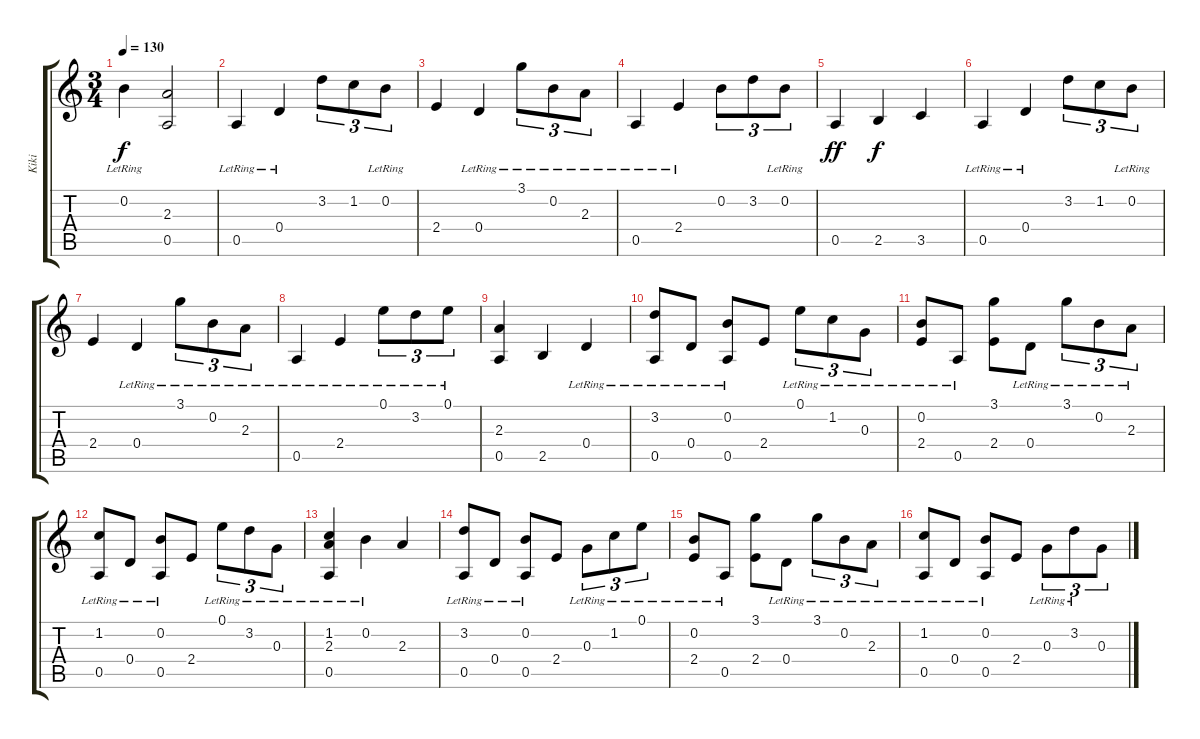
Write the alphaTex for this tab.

\track ("Kiki" "Kiki") {instrument acousticguitarnylon}
\staff {score tabs}
\tuning (E4 B3 G3 D3 A2 E2) {hide}
\ts (3 4)
\tempo 130
\clef g2
\ks c
0.2{lr}.4{dy f} (2.3 0.5).2 |
0.5{lr}.4 0.4{lr}.4 3.2.8{tu (3 2)} 1.2.8{tu (3 2)} 0.2{lr}.8{tu (3 2)} |
2.4.4 0.4{lr}.4 3.1{lr}.8{tu (3 2)} 0.2{lr}.8{tu (3 2)} 2.3{lr}.8{tu (3 2)} |
0.5{lr}.4 2.4{lr}.4 0.2.8{tu (3 2)} 3.2.8{tu (3 2)} 0.2{lr}.8{tu (3 2)} |
0.5.4{dy ff} 2.5.4{dy f} 3.5.4 |
0.5{lr}.4 0.4{lr}.4 3.2.8{tu (3 2)} 1.2.8{tu (3 2)} 0.2{lr}.8{tu (3 2)} |
2.4.4 0.4{lr}.4 3.1{lr}.8{tu (3 2)} 0.2{lr}.8{tu (3 2)} 2.3{lr}.8{tu (3 2)} |
0.5{lr}.4 2.4{lr}.4 0.1{lr}.8{tu (3 2)} 3.2{lr}.8{tu (3 2)} 0.1{lr}.8{tu (3 2)} |
(2.3 0.5).4 2.5.4 0.4{lr}.4 |
(3.2 0.5{lr}).8 0.4{lr}.8 (0.2{lr} 0.5{lr}).8 2.4.8 0.1{lr}.8{tu (3 2)} 1.2{lr}.8{tu (3 2)} 0.3{lr}.8{tu (3 2)} |
(0.2{lr} 2.4).8 0.5{lr}.8 (3.1 2.4).8 0.4{lr}.8 3.1{lr}.8{tu (3 2)} 0.2{lr}.8{tu (3 2)} 2.3{lr}.8{tu (3 2)} |
(1.2{lr} 0.5{lr}).8 0.4{lr}.8 (0.2{lr} 0.5{lr}).8 2.4.8 0.1{lr}.8{tu (3 2)} 3.2{lr}.8{tu (3 2)} 0.3{lr}.8{tu (3 2)} |
(1.2 2.3{lr} 0.5{lr}).4 0.2{lr}.4 2.3.4 |
(3.2 0.5{lr}).8 0.4{lr}.8 (0.2{lr} 0.5{lr}).8 2.4.8 0.3{lr}.8{tu (3 2)} 1.2{lr}.8{tu (3 2)} 0.1{lr}.8{tu (3 2)} |
(0.2{lr} 2.4).8 0.5{lr}.8 (3.1 2.4).8 0.4{lr}.8 3.1{lr}.8{tu (3 2)} 0.2{lr}.8{tu (3 2)} 2.3{lr}.8{tu (3 2)} |
(1.2 0.5{lr}).8 0.4{lr}.8 (0.2{lr} 0.5{lr}).8 2.4.8 0.3{lr}.8{tu (3 2)} 3.2{lr}.8{tu (3 2)} 0.3.8{tu (3 2)}
